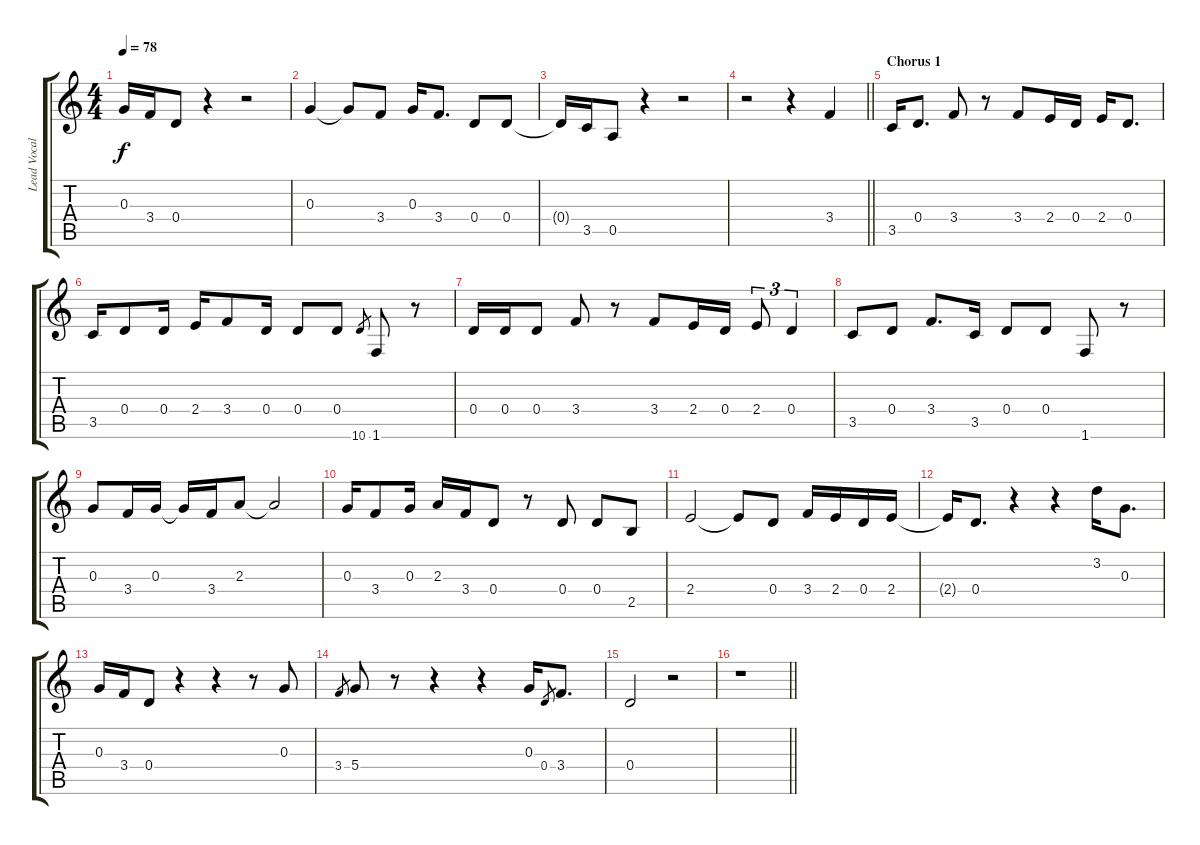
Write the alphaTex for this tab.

\track ("Lead Vocals" "Lead Vocal") {instrument distortionguitar}
\staff {score tabs}
\tuning (E4 B3 G3 D3 A2 E2) {hide}
\ts (4 4)
\tempo 78
\clef g2
\ks c
0.3.16{dy f} 3.4.16 0.4.8 r.4 r.2 |
0.3.4 0.3{t}.8 3.4.8 0.3.16 3.4.8{d} 0.4.8 0.4.8 |
0.4{t}.16 3.5.16 0.5.8 r.4 r.2 |
\barLineRight lightlight
r.2 r.4 3.4.4 |
\section ("" "Chorus 1")
3.5.16 0.4.8{d} 3.4.8 r.8 3.4.8 2.4.16 0.4.16 2.4.16 0.4.8{d} |
3.5.16 0.4.8 0.4.16 2.4.16 3.4.8 0.4.16 0.4.8 0.4.8 10.6.8{gr} 1.6.8 r.8 |
0.4.16 0.4.16 0.4.8 3.4.8 r.8 3.4.8 2.4.16 0.4.16 2.4.8{tu (3 2)} 0.4.4{tu (3 2)} |
3.5.8 0.4.8 3.4.8{d} 3.5.16 0.4.8 0.4.8 1.6.8 r.8 |
0.3.8 3.4.16 0.3.16 0.3{t}.16 3.4.16 2.3.8 2.3{t}.2 |
0.3.16 3.4.8 0.3.16 2.3.16 3.4.16 0.4.8 r.8 0.4.8 0.4.8 2.5.8 |
2.4.2 2.4{t}.8 0.4.8 3.4.16 2.4.16 0.4.16 2.4.16 |
2.4{t}.16 0.4.8{d} r.4 r.4 3.2.16 0.3.8{d} |
0.3.16 3.4.16 0.4.8 r.4 r.4 r.8 0.3.8 |
3.4.8{gr} 5.4.8 r.8 r.4 r.4 0.3.16 0.4.8{gr} 3.4.8{d} |
0.4.2 r.2 |
\barLineRight lightlight
r.1
